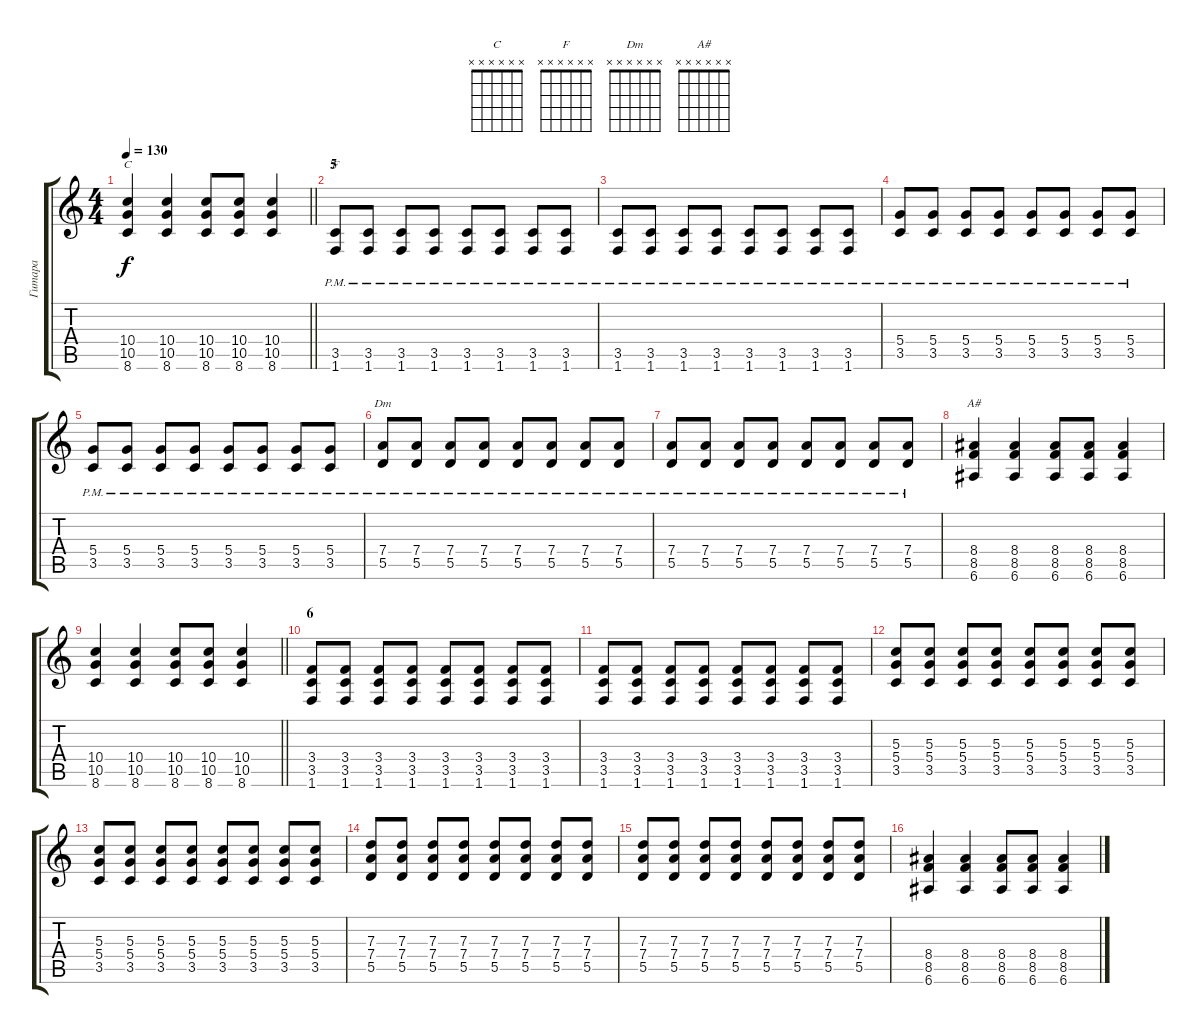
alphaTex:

\track ("Гитара" "Гитара") {instrument distortionguitar}
\staff {score tabs}
\tuning (E4 B3 G3 D3 A2 E2) {hide}
\chord ("C" x x x x x x)
\chord ("F" x x x x x x)
\chord ("Dm" x x x x x x)
\chord ("A#" x x x x x x)
\ts (4 4)
\tempo 130
\clef g2
\barLineRight lightlight
\ks c
(10.4 10.5 8.6).4{ch "C" dy f} (10.4 10.5 8.6).4 (10.4 10.5 8.6).8 (10.4 10.5 8.6).8 (10.4 10.5 8.6).4 |
\section ("" "5")
(3.5{pm} 1.6{pm}).8{ch "F"} (3.5{pm} 1.6{pm}).8 (3.5{pm} 1.6{pm}).8 (3.5{pm} 1.6{pm}).8 (3.5{pm} 1.6{pm}).8 (3.5{pm} 1.6{pm}).8 (3.5{pm} 1.6{pm}).8 (3.5{pm} 1.6{pm}).8 |
(3.5{pm} 1.6{pm}).8 (3.5{pm} 1.6{pm}).8 (3.5{pm} 1.6{pm}).8 (3.5{pm} 1.6{pm}).8 (3.5{pm} 1.6{pm}).8 (3.5{pm} 1.6{pm}).8 (3.5{pm} 1.6{pm}).8 (3.5{pm} 1.6{pm}).8 |
(5.4{pm} 3.5{pm}).8 (5.4{pm} 3.5{pm}).8 (5.4{pm} 3.5{pm}).8 (5.4{pm} 3.5{pm}).8 (5.4{pm} 3.5{pm}).8 (5.4{pm} 3.5{pm}).8 (5.4{pm} 3.5{pm}).8 (5.4{pm} 3.5{pm}).8 |
(5.4{pm} 3.5{pm}).8 (5.4{pm} 3.5{pm}).8 (5.4{pm} 3.5{pm}).8 (5.4{pm} 3.5{pm}).8 (5.4{pm} 3.5{pm}).8 (5.4{pm} 3.5{pm}).8 (5.4{pm} 3.5{pm}).8 (5.4{pm} 3.5{pm}).8 |
(7.4{pm} 5.5{pm}).8{ch "Dm"} (7.4{pm} 5.5{pm}).8 (7.4{pm} 5.5{pm}).8 (7.4{pm} 5.5{pm}).8 (7.4{pm} 5.5{pm}).8 (7.4{pm} 5.5{pm}).8 (7.4{pm} 5.5{pm}).8 (7.4{pm} 5.5{pm}).8 |
(7.4{pm} 5.5{pm}).8 (7.4{pm} 5.5{pm}).8 (7.4{pm} 5.5{pm}).8 (7.4{pm} 5.5{pm}).8 (7.4{pm} 5.5{pm}).8 (7.4{pm} 5.5{pm}).8 (7.4{pm} 5.5{pm}).8 (7.4{pm} 5.5{pm}).8 |
(8.4 8.5 6.6).4{ch "A#"} (8.4 8.5 6.6).4 (8.4 8.5 6.6).8 (8.4 8.5 6.6).8 (8.4 8.5 6.6).4 |
\barLineRight lightlight
(10.4 10.5 8.6).4 (10.4 10.5 8.6).4 (10.4 10.5 8.6).8 (10.4 10.5 8.6).8 (10.4 10.5 8.6).4 |
\section ("" "6")
(3.4 3.5 1.6).8 (3.4 3.5 1.6).8 (3.4 3.5 1.6).8 (3.4 3.5 1.6).8 (3.4 3.5 1.6).8 (3.4 3.5 1.6).8 (3.4 3.5 1.6).8 (3.4 3.5 1.6).8 |
(3.4 3.5 1.6).8 (3.4 3.5 1.6).8 (3.4 3.5 1.6).8 (3.4 3.5 1.6).8 (3.4 3.5 1.6).8 (3.4 3.5 1.6).8 (3.4 3.5 1.6).8 (3.4 3.5 1.6).8 |
(5.3 5.4 3.5).8 (5.3 5.4 3.5).8 (5.3 5.4 3.5).8 (5.3 5.4 3.5).8 (5.3 5.4 3.5).8 (5.3 5.4 3.5).8 (5.3 5.4 3.5).8 (5.3 5.4 3.5).8 |
(5.3 5.4 3.5).8 (5.3 5.4 3.5).8 (5.3 5.4 3.5).8 (5.3 5.4 3.5).8 (5.3 5.4 3.5).8 (5.3 5.4 3.5).8 (5.3 5.4 3.5).8 (5.3 5.4 3.5).8 |
(7.3 7.4 5.5).8 (7.3 7.4 5.5).8 (7.3 7.4 5.5).8 (7.3 7.4 5.5).8 (7.3 7.4 5.5).8 (7.3 7.4 5.5).8 (7.3 7.4 5.5).8 (7.3 7.4 5.5).8 |
(7.3 7.4 5.5).8 (7.3 7.4 5.5).8 (7.3 7.4 5.5).8 (7.3 7.4 5.5).8 (7.3 7.4 5.5).8 (7.3 7.4 5.5).8 (7.3 7.4 5.5).8 (7.3 7.4 5.5).8 |
(8.4 8.5 6.6).4 (8.4 8.5 6.6).4 (8.4 8.5 6.6).8 (8.4 8.5 6.6).8 (8.4 8.5 6.6).4
